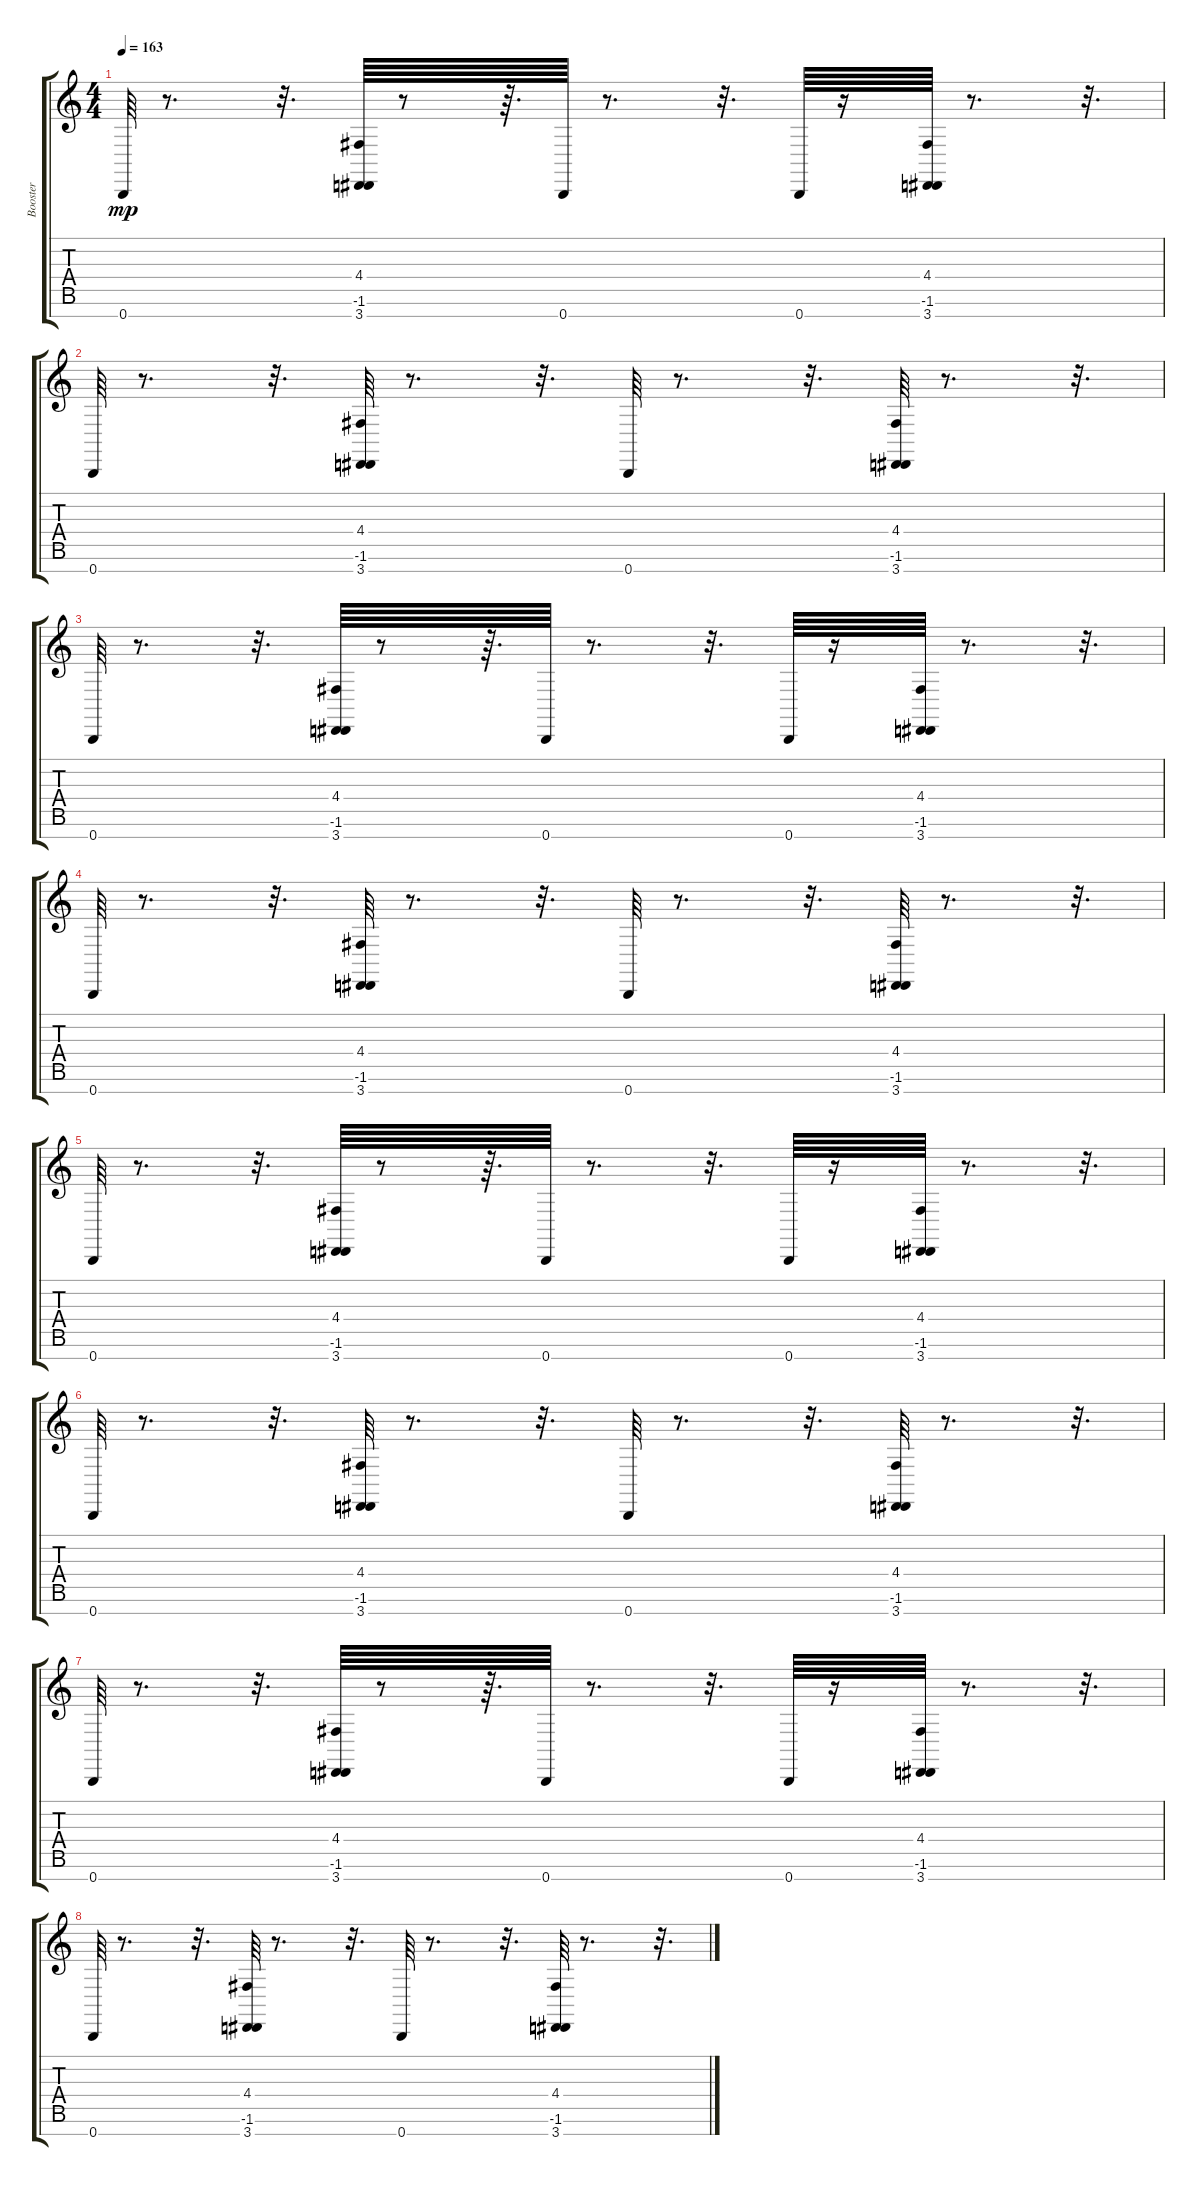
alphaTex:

\track ("Booster" "Booster") {instrument acousticgrandpiano}
\staff {score tabs}
\tuning (E4 B3 G3 D3 A2 E2 B1) {hide}
\ts (4 4)
\tempo 163
\clef g2
\ks c
0.7.64{dy mp} r.8{d} r.32{d} (4.4 -1.6 3.7).64 r.8 r.64{d} 0.7.64 r.8{d} r.32{d} 0.7.64 r.16 (4.4 -1.6 3.7).64 r.8{d} r.32{d} |
0.7.64 r.8{d} r.32{d} (4.4 -1.6 3.7).64 r.8{d} r.32{d} 0.7.64 r.8{d} r.32{d} (4.4 -1.6 3.7).64 r.8{d} r.32{d} |
0.7.64 r.8{d} r.32{d} (4.4 -1.6 3.7).64 r.8 r.64{d} 0.7.64 r.8{d} r.32{d} 0.7.64 r.16 (4.4 -1.6 3.7).64 r.8{d} r.32{d} |
0.7.64 r.8{d} r.32{d} (4.4 -1.6 3.7).64 r.8{d} r.32{d} 0.7.64 r.8{d} r.32{d} (4.4 -1.6 3.7).64 r.8{d} r.32{d} |
0.7.64 r.8{d} r.32{d} (4.4 -1.6 3.7).64 r.8 r.64{d} 0.7.64 r.8{d} r.32{d} 0.7.64 r.16 (4.4 -1.6 3.7).64 r.8{d} r.32{d} |
0.7.64 r.8{d} r.32{d} (4.4 -1.6 3.7).64 r.8{d} r.32{d} 0.7.64 r.8{d} r.32{d} (4.4 -1.6 3.7).64 r.8{d} r.32{d} |
0.7.64 r.8{d} r.32{d} (4.4 -1.6 3.7).64 r.8 r.64{d} 0.7.64 r.8{d} r.32{d} 0.7.64 r.16 (4.4 -1.6 3.7).64 r.8{d} r.32{d} |
0.7.64 r.8{d} r.32{d} (4.4 -1.6 3.7).64 r.8{d} r.32{d} 0.7.64 r.8{d} r.32{d} (4.4 -1.6 3.7).64 r.8{d} r.32{d}
